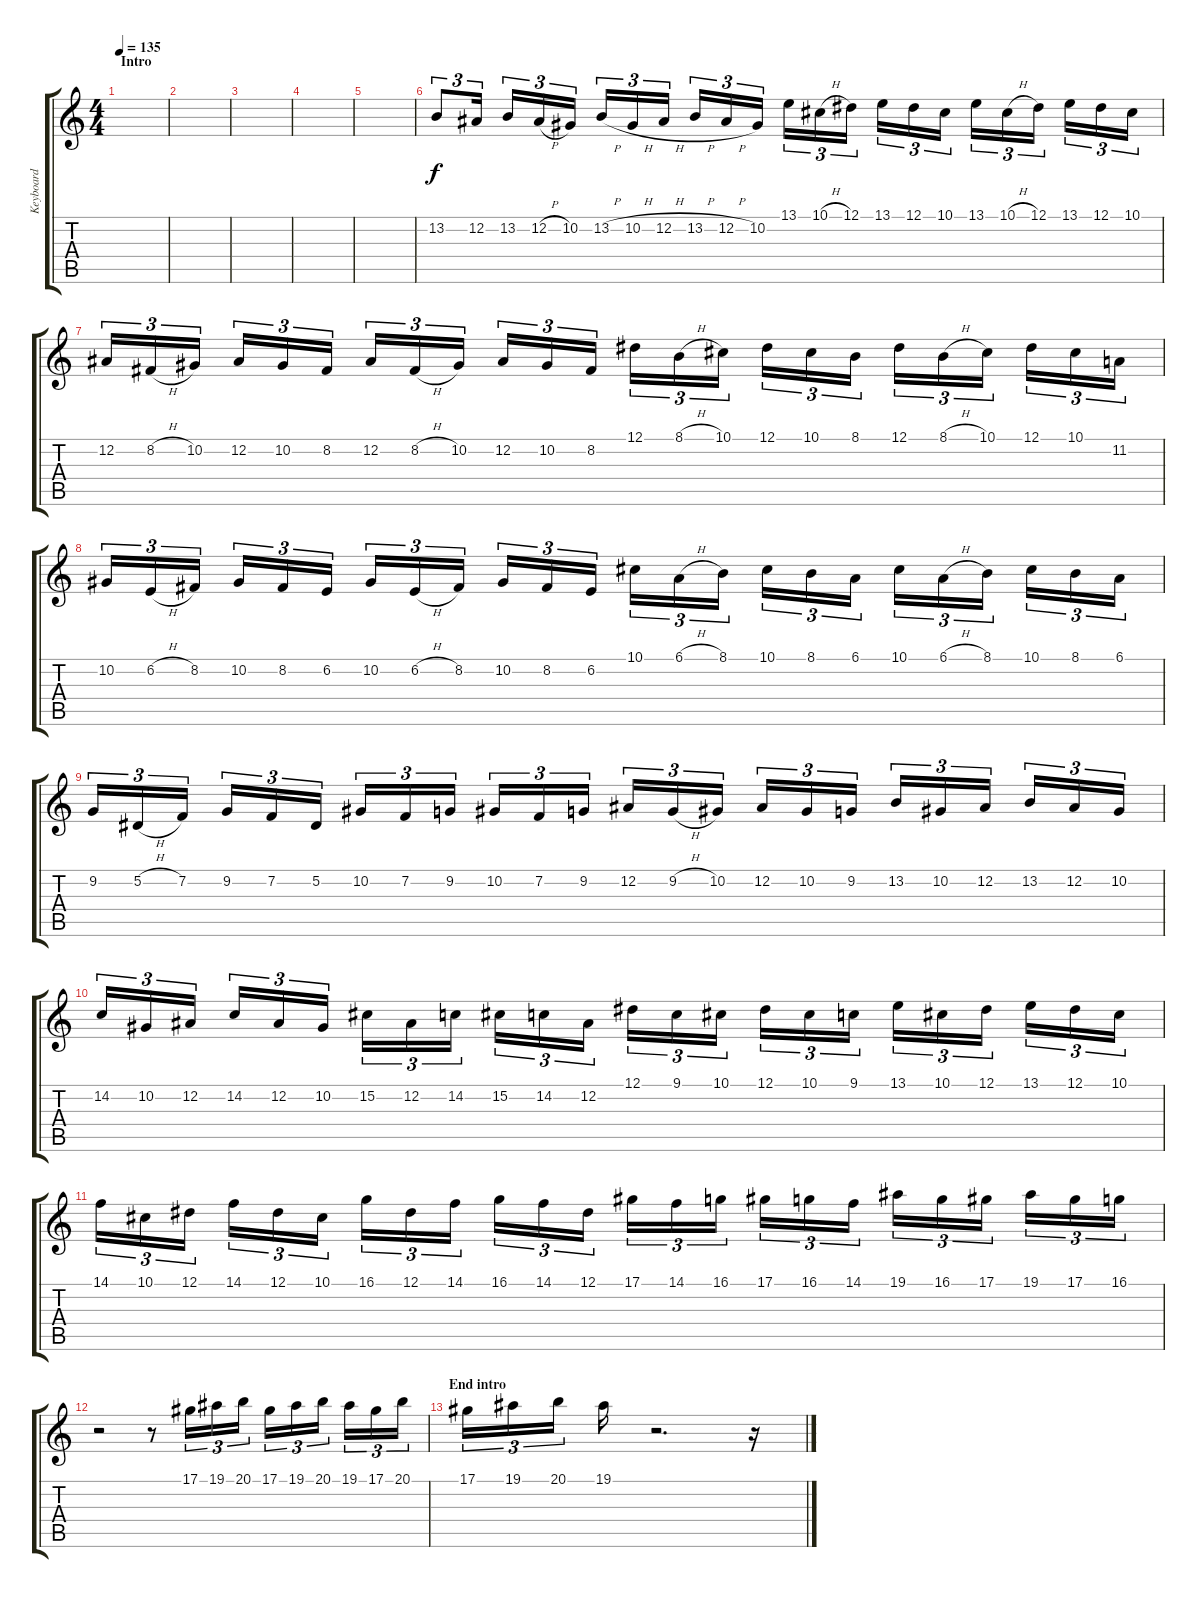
\track ("Keyboard" "Keyboard") {instrument harpsichord}
\staff {score tabs}
\tuning (Eb4 Bb3 Gb3 Db3 Ab2 Eb2) {hide}
\ts (4 4)
\section ("" "Intro")
\tempo 135
\clef g2
\ks c
|
|
|
|
|
13.2.8{tu (3 2)} 12.2.16{tu (3 2)} 13.2.16{tu (3 2)} 12.2{h}.16{tu (3 2)} 10.2.16{tu (3 2)} 13.2{h}.16{tu (3 2)} 10.2{h}.16{tu (3 2)} 12.2{h}.16{tu (3 2)} 13.2{h}.16{tu (3 2)} 12.2{h}.16{tu (3 2)} 10.2.16{tu (3 2)} 13.1.16{tu (3 2)} 10.1{h}.16{tu (3 2)} 12.1.16{tu (3 2)} 13.1.16{tu (3 2)} 12.1.16{tu (3 2)} 10.1.16{tu (3 2)} 13.1.16{tu (3 2)} 10.1{h}.16{tu (3 2)} 12.1.16{tu (3 2)} 13.1.16{tu (3 2)} 12.1.16{tu (3 2)} 10.1.16{tu (3 2)} |
12.2.16{tu (3 2)} 8.2{h}.16{tu (3 2)} 10.2.16{tu (3 2)} 12.2.16{tu (3 2)} 10.2.16{tu (3 2)} 8.2.16{tu (3 2)} 12.2.16{tu (3 2)} 8.2{h}.16{tu (3 2)} 10.2.16{tu (3 2)} 12.2.16{tu (3 2)} 10.2.16{tu (3 2)} 8.2.16{tu (3 2)} 12.1.16{tu (3 2)} 8.1{h}.16{tu (3 2)} 10.1.16{tu (3 2)} 12.1.16{tu (3 2)} 10.1.16{tu (3 2)} 8.1.16{tu (3 2)} 12.1.16{tu (3 2)} 8.1{h}.16{tu (3 2)} 10.1.16{tu (3 2)} 12.1.16{tu (3 2)} 10.1.16{tu (3 2)} 11.2.16{tu (3 2)} |
10.2.16{tu (3 2)} 6.2{h}.16{tu (3 2)} 8.2.16{tu (3 2)} 10.2.16{tu (3 2)} 8.2.16{tu (3 2)} 6.2.16{tu (3 2)} 10.2.16{tu (3 2)} 6.2{h}.16{tu (3 2)} 8.2.16{tu (3 2)} 10.2.16{tu (3 2)} 8.2.16{tu (3 2)} 6.2.16{tu (3 2)} 10.1.16{tu (3 2)} 6.1{h}.16{tu (3 2)} 8.1.16{tu (3 2)} 10.1.16{tu (3 2)} 8.1.16{tu (3 2)} 6.1.16{tu (3 2)} 10.1.16{tu (3 2)} 6.1{h}.16{tu (3 2)} 8.1.16{tu (3 2)} 10.1.16{tu (3 2)} 8.1.16{tu (3 2)} 6.1.16{tu (3 2)} |
9.2.16{tu (3 2)} 5.2{h}.16{tu (3 2)} 7.2.16{tu (3 2)} 9.2.16{tu (3 2)} 7.2.16{tu (3 2)} 5.2.16{tu (3 2)} 10.2.16{tu (3 2)} 7.2.16{tu (3 2)} 9.2.16{tu (3 2)} 10.2.16{tu (3 2)} 7.2.16{tu (3 2)} 9.2.16{tu (3 2)} 12.2.16{tu (3 2)} 9.2{h}.16{tu (3 2)} 10.2.16{tu (3 2)} 12.2.16{tu (3 2)} 10.2.16{tu (3 2)} 9.2.16{tu (3 2)} 13.2.16{tu (3 2)} 10.2.16{tu (3 2)} 12.2.16{tu (3 2)} 13.2.16{tu (3 2)} 12.2.16{tu (3 2)} 10.2.16{tu (3 2)} |
14.2.16{tu (3 2)} 10.2.16{tu (3 2)} 12.2.16{tu (3 2)} 14.2.16{tu (3 2)} 12.2.16{tu (3 2)} 10.2.16{tu (3 2)} 15.2.16{tu (3 2)} 12.2.16{tu (3 2)} 14.2.16{tu (3 2)} 15.2.16{tu (3 2)} 14.2.16{tu (3 2)} 12.2.16{tu (3 2)} 12.1.16{tu (3 2)} 9.1.16{tu (3 2)} 10.1.16{tu (3 2)} 12.1.16{tu (3 2)} 10.1.16{tu (3 2)} 9.1.16{tu (3 2)} 13.1.16{tu (3 2)} 10.1.16{tu (3 2)} 12.1.16{tu (3 2)} 13.1.16{tu (3 2)} 12.1.16{tu (3 2)} 10.1.16{tu (3 2)} |
14.1.16{tu (3 2)} 10.1.16{tu (3 2)} 12.1.16{tu (3 2)} 14.1.16{tu (3 2)} 12.1.16{tu (3 2)} 10.1.16{tu (3 2)} 16.1.16{tu (3 2)} 12.1.16{tu (3 2)} 14.1.16{tu (3 2)} 16.1.16{tu (3 2)} 14.1.16{tu (3 2)} 12.1.16{tu (3 2)} 17.1.16{tu (3 2)} 14.1.16{tu (3 2)} 16.1.16{tu (3 2)} 17.1.16{tu (3 2)} 16.1.16{tu (3 2)} 14.1.16{tu (3 2)} 19.1.16{tu (3 2)} 16.1.16{tu (3 2)} 17.1.16{tu (3 2)} 19.1.16{tu (3 2)} 17.1.16{tu (3 2)} 16.1.16{tu (3 2)} |
r.2 r.8 17.1.16{tu (3 2)} 19.1.16{tu (3 2)} 20.1.16{tu (3 2)} 17.1.16{tu (3 2)} 19.1.16{tu (3 2)} 20.1.16{tu (3 2)} 19.1.16{tu (3 2)} 17.1.16{tu (3 2)} 20.1.16{tu (3 2)} |
\section ("" "End intro")
17.1.16{tu (3 2)} 19.1.16{tu (3 2)} 20.1.16{tu (3 2)} 19.1.16 r.2{d} r.16
